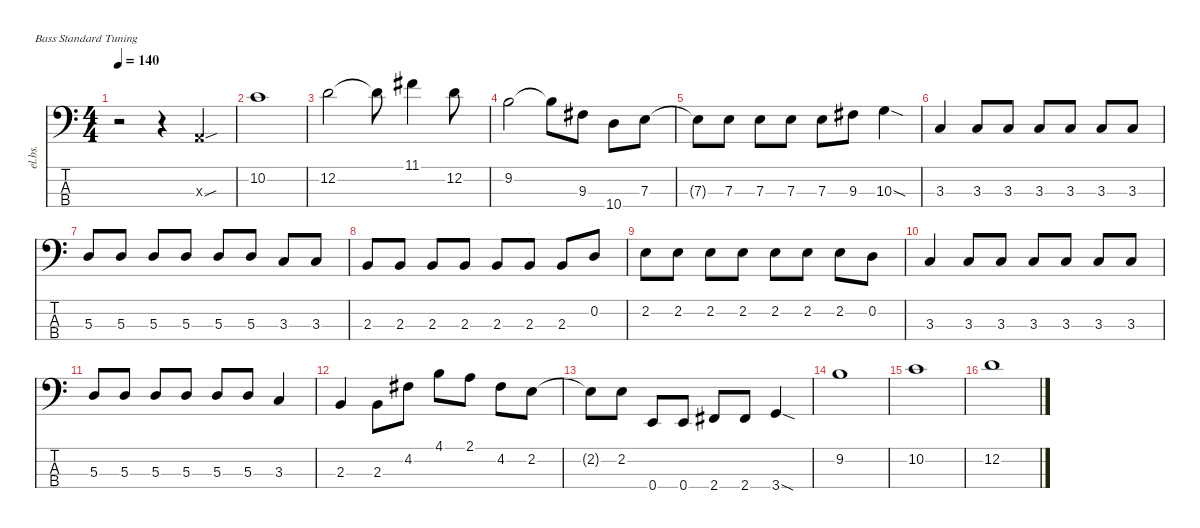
\defaultSystemsLayout 4
\hideDynamics
\bracketExtendMode nobrackets
\otherSystemsTrackNameOrientation horizontal
\track ("Electric Bass" "el.bs.") {instrument electricbassfinger}
\staff {score tabs}
\tuning (G2 D2 A1 E1)
\ts (4 4)
\tempo 140
\clef f4
\ks c
r.2{dy mf instrument electricbassfinger beam Down} r.4{beam Down} 0.3{sou x}.4{beam Up} |
10.2.1{beam Down} |
12.2.2{beam Down} 12.2{t}.8{beam Down} 11.1{acc #}.4{beam Down} 12.2.8{beam Down} |
9.2.2{beam Down} 9.2{t}.8{beam Down} 9.3{acc #}.8{beam Down} 10.4.8{beam Down} 7.3.8{beam Down} |
7.3{t}.8{beam Down} 7.3.8{beam Down} 7.3.8{beam Down} 7.3.8{beam Down} 7.3.8{beam Down} 9.3{acc #}.8{beam Down} 10.3{sod}.4{beam Down} |
3.3.4{beam Up} 3.3.8{beam Up} 3.3.8{beam Up} 3.3.8{beam Up} 3.3.8{beam Up} 3.3.8{beam Up} 3.3.8{beam Up} |
5.3.8{beam Up} 5.3.8{beam Up} 5.3.8{beam Up} 5.3.8{beam Up} 5.3.8{beam Up} 5.3.8{beam Up} 3.3.8{beam Up} 3.3.8{beam Up} |
2.3.8{beam Up} 2.3.8{beam Up} 2.3.8{beam Up} 2.3.8{beam Up} 2.3.8{beam Up} 2.3.8{beam Up} 2.3.8{beam Up} 0.2.8{beam Up} |
2.2.8{beam Down} 2.2.8{beam Down} 2.2.8{beam Down} 2.2.8{beam Down} 2.2.8{beam Down} 2.2.8{beam Down} 2.2.8{beam Down} 0.2.8{beam Down} |
3.3.4{beam Up} 3.3.8{beam Up} 3.3.8{beam Up} 3.3.8{beam Up} 3.3.8{beam Up} 3.3.8{beam Up} 3.3.8{beam Up} |
5.3.8{beam Up} 5.3.8{beam Up} 5.3.8{beam Up} 5.3.8{beam Up} 5.3.8{beam Up} 5.3.8{beam Up} 3.3.4{beam Up} |
2.3.4{beam Up} 2.3.8{beam Down} 4.2{acc #}.8{beam Down} 4.1.8{beam Down} 2.1.8{beam Down} 4.2{acc #}.8{beam Down} 2.2.8{beam Down} |
2.2{t}.8{beam Down} 2.2.8{beam Down} 0.4.8{beam Up} 0.4.8{beam Up} 2.4{acc #}.8{beam Up} 2.4{acc #}.8{beam Up} 3.4{sod}.4{beam Up} |
9.2.1{beam Down} |
10.2.1{beam Down} |
12.2.1{beam Down}
